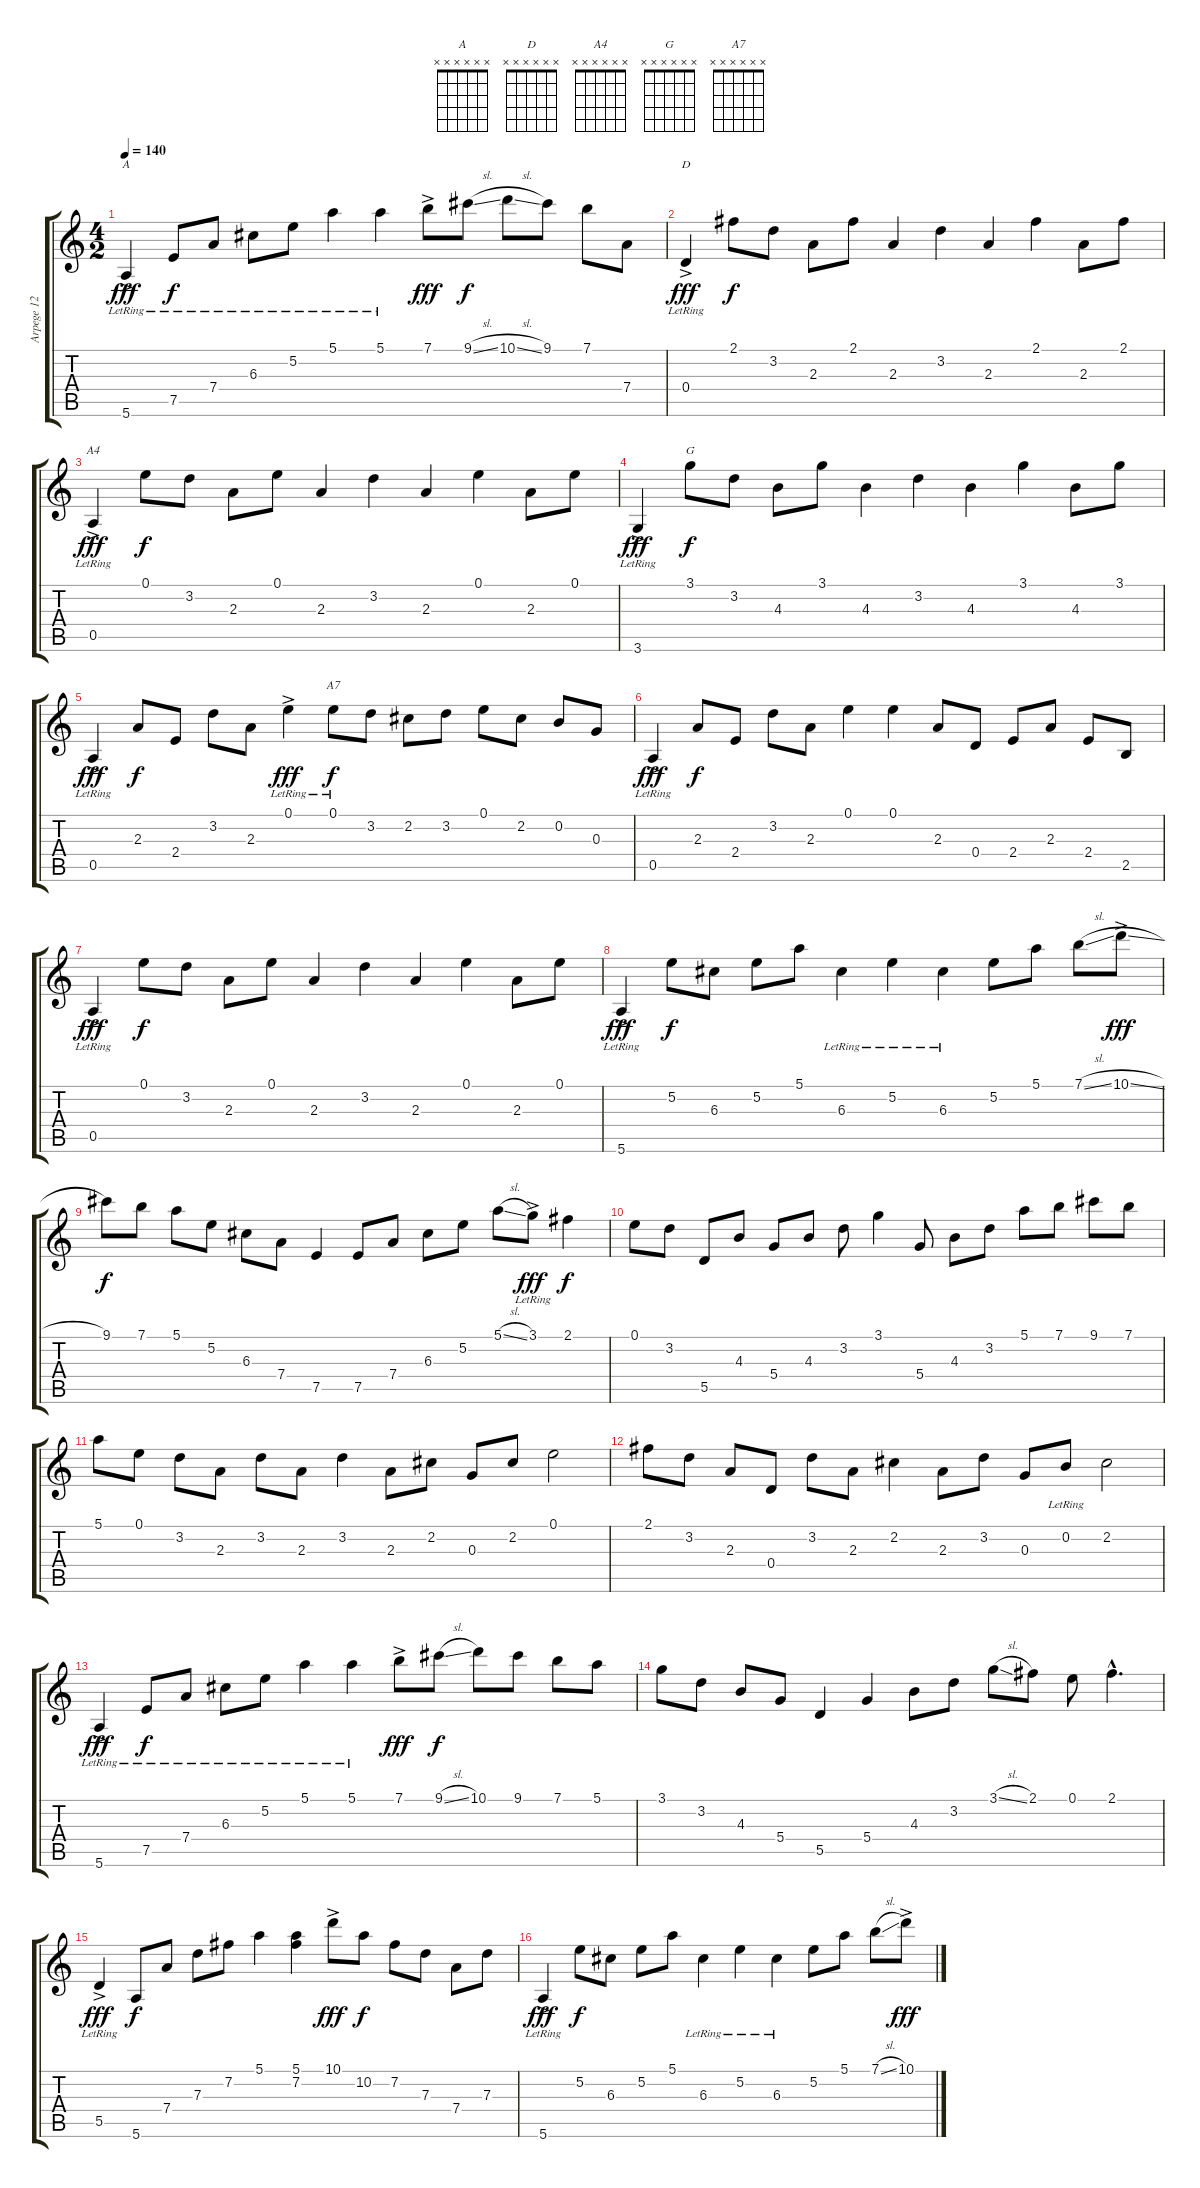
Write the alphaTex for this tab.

\track ("Arpege 12 cordes" "Arpege 12 ") {instrument acousticguitarnylon}
\staff {score tabs}
\tuning (E4 B3 G3 D3 A2 E2) {hide}
\chord ("A" x x x x x x)
\chord ("D" x x x x x x)
\chord ("A4" x x x x x x)
\chord ("G" x x x x x x)
\chord ("A7" x x x x x x)
\ts (4 2)
\tempo 140
\clef g2
\ks c
5.6{ac lr}.4{ch "A" dy fff} 7.5{lr}.8{dy f} 7.4{lr}.8 6.3{lr}.8 5.2{lr}.8 5.1{lr}.4 5.1{lr}.4 7.1{ac}.8{dy fff} 9.1{sl}.8{dy f} 10.1{sl}.8 9.1.8 7.1.8 7.4.8 |
0.4{ac lr}.4{ch "D" dy fff} 2.1.8{dy f} 3.2.8 2.3.8 2.1.8 2.3.4 3.2.4 2.3.4 2.1.4 2.3.8 2.1.8 |
0.5{ac lr}.4{ch "A4" dy fff} 0.1.8{dy f} 3.2.8 2.3.8 0.1.8 2.3.4 3.2.4 2.3.4 0.1.4 2.3.8 0.1.8 |
3.6{ac lr}.4{dy fff} 3.1.8{ch "G" dy f} 3.2.8 4.3.8 3.1.8 4.3.4 3.2.4 4.3.4 3.1.4 4.3.8 3.1.8 |
0.5{ac lr}.4{dy fff} 2.3.8{dy f} 2.4.8 3.2.8 2.3.8 0.1{ac lr}.4{dy fff} 0.1{lr}.8{ch "A7" dy f} 3.2.8 2.2.8 3.2.8 0.1.8 2.2.8 0.2.8 0.3.8 |
0.5{ac lr}.4{dy fff} 2.3.8{dy f} 2.4.8 3.2.8 2.3.8 0.1.4 0.1.4 2.3.8 0.4.8 2.4.8 2.3.8 2.4.8 2.5.8 |
0.5{ac lr}.4{dy fff} 0.1.8{dy f} 3.2.8 2.3.8 0.1.8 2.3.4 3.2.4 2.3.4 0.1.4 2.3.8 0.1.8 |
5.6{ac lr}.4{dy fff} 5.2.8{dy f} 6.3.8 5.2.8 5.1.8 6.3{lr}.4 5.2{lr}.4 6.3{lr}.4 5.2.8 5.1.8 7.1{sl}.8 10.1{sl ac}.8{dy fff} |
9.1.8{dy f} 7.1.8 5.1.8 5.2.8 6.3.8 7.4.8 7.5.4 7.5.8 7.4.8 6.3.8 5.2.8 5.1{sl}.8 3.1{ac lr}.8{dy fff} 2.1.4{dy f} |
0.1.8 3.2.8 5.5.8 4.3.8 5.4.8 4.3.8 3.2.8 3.1.4 5.4.8 4.3.8 3.2.8 5.1.8 7.1.8 9.1.8 7.1.8 |
5.1.8 0.1.8 3.2.8 2.3.8 3.2.8 2.3.8 3.2.4 2.3.8 2.2.8 0.3.8 2.2.8 0.1.2 |
2.1.8 3.2.8 2.3.8 0.4.8 3.2.8 2.3.8 2.2.4 2.3.8 3.2.8 0.3.8 0.2{lr}.8 2.2.2 |
5.6{ac lr}.4{dy fff} 7.5{lr}.8{dy f} 7.4{lr}.8 6.3{lr}.8 5.2{lr}.8 5.1{lr}.4 5.1{lr}.4 7.1{ac}.8{dy fff} 9.1{sl}.8{dy f} 10.1.8 9.1.8 7.1.8 5.1.8 |
3.1.8 3.2.8 4.3.8 5.4.8 5.5.4 5.4.4 4.3.8 3.2.8 3.1{sl}.8 2.1.8 0.1.8 2.1{hac}.4{d} |
5.5{ac lr}.4{dy fff} 5.6.8{dy f} 7.4.8 7.3.8 7.2.8 5.1.4 (5.1 7.2).4 10.1{ac}.8{dy fff} 10.2.8{dy f} 7.2.8 7.3.8 7.4.8 7.3.8 |
5.6{ac lr}.4{dy fff} 5.2.8{dy f} 6.3.8 5.2.8 5.1.8 6.3{lr}.4 5.2{lr}.4 6.3{lr}.4 5.2.8 5.1.8 7.1{sl}.8 10.1{sl ac}.8{dy fff}
